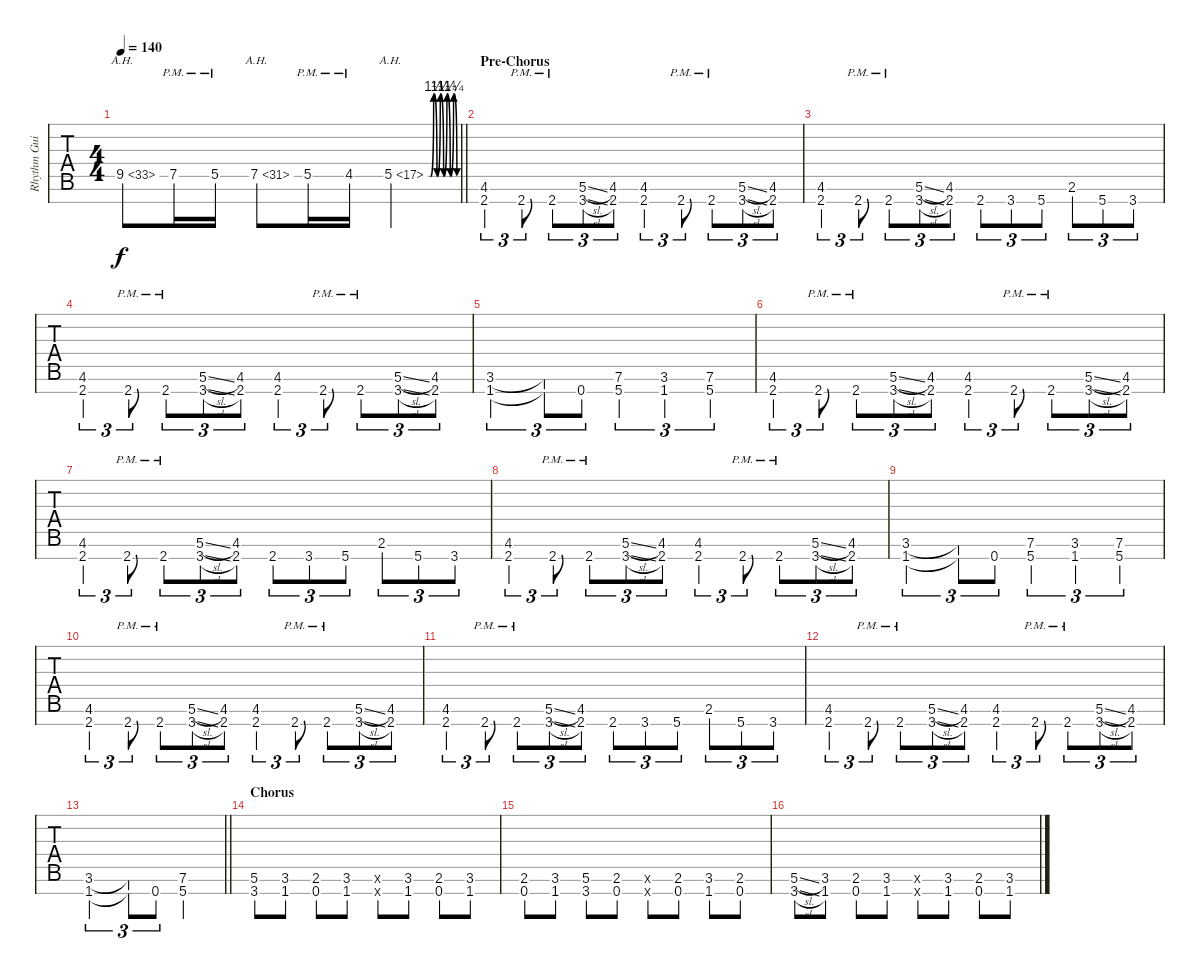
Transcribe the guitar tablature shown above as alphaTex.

\track ("Rhythm Guitar" "Rhythm Gui") {instrument distortionguitar}
\staff {tabs}
\tuning (Eb4 Bb3 Gb3 Db3 Ab2 Eb2 Bb1) {hide}
\ts (4 4)
\tempo 140
\clef f4
\barLineRight lightlight
\ks c
9.5{ah 24}.8{dy f} 7.5{pm}.16 5.5{pm}.16 7.5{ah 24}.8 5.5{pm}.16 4.5{pm}.16 5.5{be (custom 0 0 4 0 11 5 18 0 25 5 32 0 39 5 46 0 53 5 60 0) ah 12}.2 |
\section ("" "Pre-Chorus")
(4.6 2.7).4{tu (3 2)} 2.7{pm}.8{tu (3 2)} 2.7{pm}.8{tu (3 2)} (5.6{sl} 3.7{sl}).8{tu (3 2)} (4.6 2.7).8{tu (3 2)} (4.6 2.7).4{tu (3 2)} 2.7{pm}.8{tu (3 2)} 2.7{pm}.8{tu (3 2)} (5.6{sl} 3.7{sl}).8{tu (3 2)} (4.6 2.7).8{tu (3 2)} |
(4.6 2.7).4{tu (3 2)} 2.7{pm}.8{tu (3 2)} 2.7{pm}.8{tu (3 2)} (5.6{sl} 3.7{sl}).8{tu (3 2)} (4.6 2.7).8{tu (3 2)} 2.7.8{tu (3 2)} 3.7.8{tu (3 2)} 5.7.8{tu (3 2)} 2.6.8{tu (3 2)} 5.7.8{tu (3 2)} 3.7.8{tu (3 2)} |
(4.6 2.7).4{tu (3 2)} 2.7{pm}.8{tu (3 2)} 2.7{pm}.8{tu (3 2)} (5.6{sl} 3.7{sl}).8{tu (3 2)} (4.6 2.7).8{tu (3 2)} (4.6 2.7).4{tu (3 2)} 2.7{pm}.8{tu (3 2)} 2.7{pm}.8{tu (3 2)} (5.6{sl} 3.7{sl}).8{tu (3 2)} (4.6 2.7).8{tu (3 2)} |
(3.6 1.7).2{tu (3 2)} (3.6{t} 1.7{t}).8{tu (3 2)} 0.7.8{tu (3 2)} (7.6 5.7).4{tu (3 2)} (3.6 1.7).4{tu (3 2)} (7.6 5.7).4{tu (3 2)} |
(4.6 2.7).4{tu (3 2)} 2.7{pm}.8{tu (3 2)} 2.7{pm}.8{tu (3 2)} (5.6{sl} 3.7{sl}).8{tu (3 2)} (4.6 2.7).8{tu (3 2)} (4.6 2.7).4{tu (3 2)} 2.7{pm}.8{tu (3 2)} 2.7{pm}.8{tu (3 2)} (5.6{sl} 3.7{sl}).8{tu (3 2)} (4.6 2.7).8{tu (3 2)} |
(4.6 2.7).4{tu (3 2)} 2.7{pm}.8{tu (3 2)} 2.7{pm}.8{tu (3 2)} (5.6{sl} 3.7{sl}).8{tu (3 2)} (4.6 2.7).8{tu (3 2)} 2.7.8{tu (3 2)} 3.7.8{tu (3 2)} 5.7.8{tu (3 2)} 2.6.8{tu (3 2)} 5.7.8{tu (3 2)} 3.7.8{tu (3 2)} |
(4.6 2.7).4{tu (3 2)} 2.7{pm}.8{tu (3 2)} 2.7{pm}.8{tu (3 2)} (5.6{sl} 3.7{sl}).8{tu (3 2)} (4.6 2.7).8{tu (3 2)} (4.6 2.7).4{tu (3 2)} 2.7{pm}.8{tu (3 2)} 2.7{pm}.8{tu (3 2)} (5.6{sl} 3.7{sl}).8{tu (3 2)} (4.6 2.7).8{tu (3 2)} |
(3.6 1.7).2{tu (3 2)} (3.6{t} 1.7{t}).8{tu (3 2)} 0.7.8{tu (3 2)} (7.6 5.7).4{tu (3 2)} (3.6 1.7).4{tu (3 2)} (7.6 5.7).4{tu (3 2)} |
(4.6 2.7).4{tu (3 2)} 2.7{pm}.8{tu (3 2)} 2.7{pm}.8{tu (3 2)} (5.6{sl} 3.7{sl}).8{tu (3 2)} (4.6 2.7).8{tu (3 2)} (4.6 2.7).4{tu (3 2)} 2.7{pm}.8{tu (3 2)} 2.7{pm}.8{tu (3 2)} (5.6{sl} 3.7{sl}).8{tu (3 2)} (4.6 2.7).8{tu (3 2)} |
(4.6 2.7).4{tu (3 2)} 2.7{pm}.8{tu (3 2)} 2.7{pm}.8{tu (3 2)} (5.6{sl} 3.7{sl}).8{tu (3 2)} (4.6 2.7).8{tu (3 2)} 2.7.8{tu (3 2)} 3.7.8{tu (3 2)} 5.7.8{tu (3 2)} 2.6.8{tu (3 2)} 5.7.8{tu (3 2)} 3.7.8{tu (3 2)} |
(4.6 2.7).4{tu (3 2)} 2.7{pm}.8{tu (3 2)} 2.7{pm}.8{tu (3 2)} (5.6{sl} 3.7{sl}).8{tu (3 2)} (4.6 2.7).8{tu (3 2)} (4.6 2.7).4{tu (3 2)} 2.7{pm}.8{tu (3 2)} 2.7{pm}.8{tu (3 2)} (5.6{sl} 3.7{sl}).8{tu (3 2)} (4.6 2.7).8{tu (3 2)} |
\barLineRight lightlight
(3.6 1.7).2{tu (3 2)} (3.6{t} 1.7{t}).8{tu (3 2)} 0.7.8{tu (3 2)} (7.6 5.7).2 |
\section ("" "Chorus")
(5.6 3.7).8 (3.6 1.7).8 (2.6 0.7).8 (3.6 1.7).8 (3.6{x} 1.7{x}).8 (3.6 1.7).8 (2.6 0.7).8 (3.6 1.7).8 |
(2.6 0.7).8 (3.6 1.7).8 (5.6 3.7).8 (2.6 0.7).8 (2.6{x} 0.7{x}).8 (2.6 0.7).8 (3.6 1.7).8 (2.6 0.7).8 |
(5.6{sl} 3.7{sl}).8 (3.6 1.7).8 (2.6 0.7).8 (3.6 1.7).8 (3.6{x} 1.7{x}).8 (3.6 1.7).8 (2.6 0.7).8 (3.6 1.7).8
